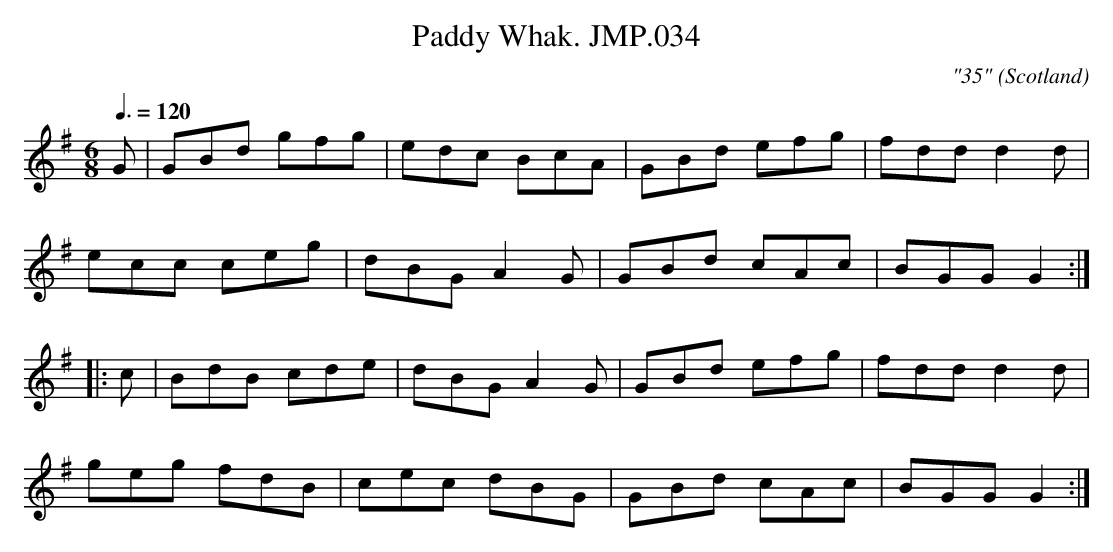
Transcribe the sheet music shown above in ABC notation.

X:1
T:Paddy Whak. JMP.034
C:"35"
L:1/8
M:6/8
O:Scotland
Q:3/8=120
K:G Major
G|GBd gfg | edc BcA | GBd efg | fdd d2d |!
ecc ceg | dBG A2G |GBd cAc | BGG G2 :|!
|: c | BdB cde | dBG A2 G | GBd efg | fdd d2 d |!
geg fdB | cec dBG | GBd cAc | BGG G2 :|
